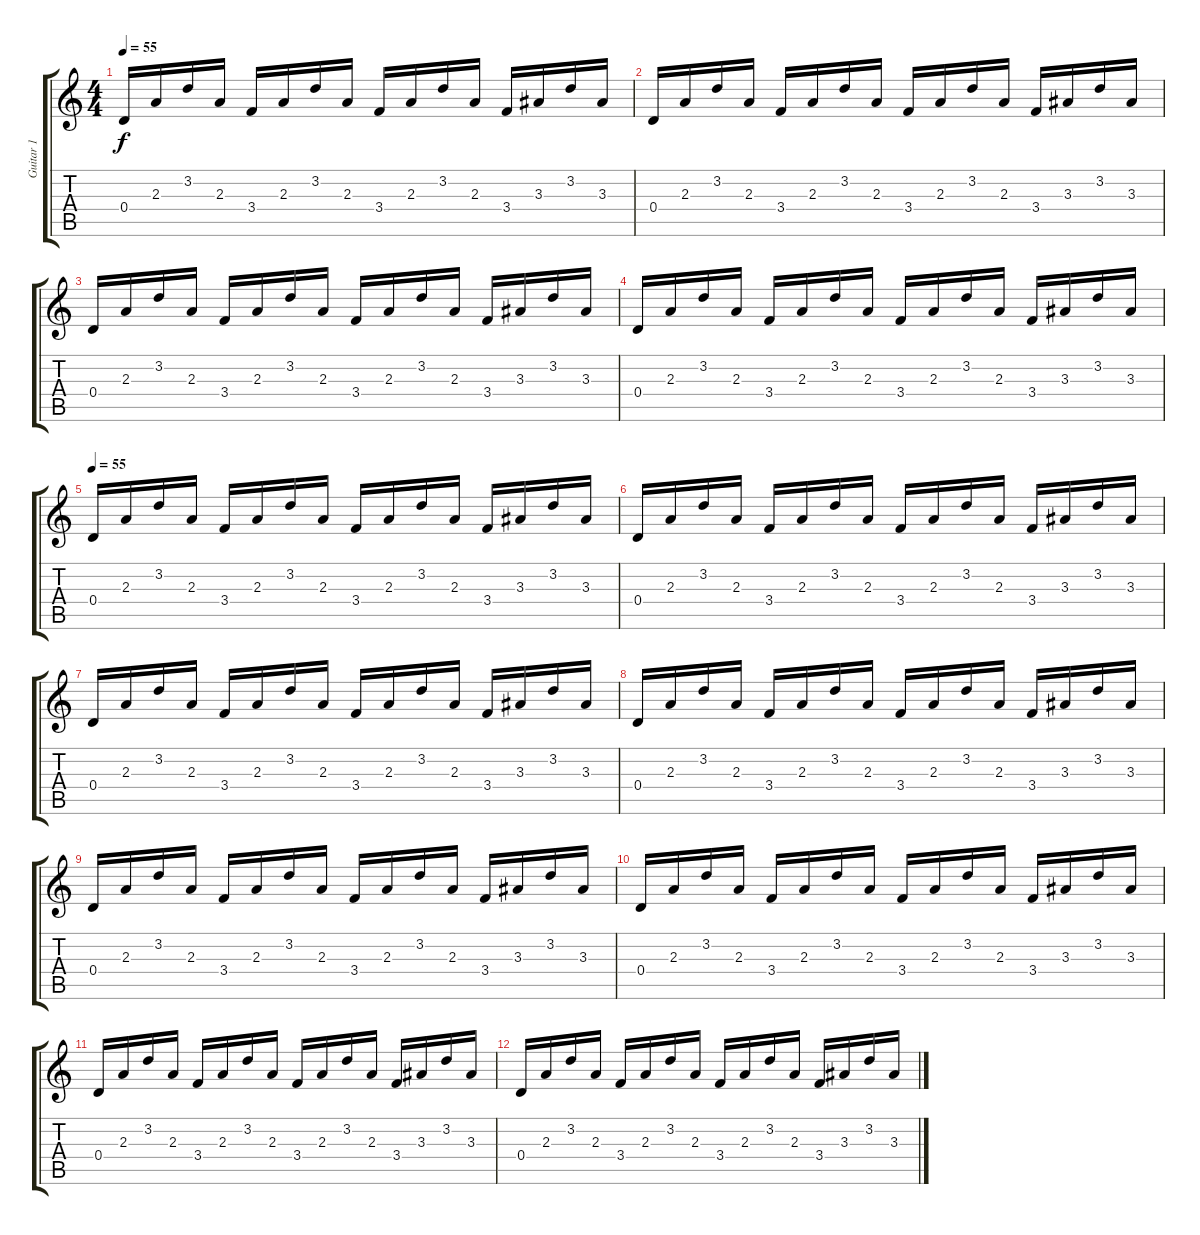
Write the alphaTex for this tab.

\track ("Guitar 1" "Guitar 1") {instrument acousticguitarsteel}
\staff {score tabs}
\tuning (E4 B3 G3 D3 A2 E2) {hide}
\ts (4 4)
\tempo 55
\clef g2
\ks c
0.4.16{dy f} 2.3.16 3.2.16 2.3.16 3.4.16 2.3.16 3.2.16 2.3.16 3.4.16 2.3.16 3.2.16 2.3.16 3.4.16 3.3.16 3.2.16 3.3.16 |
0.4.16 2.3.16 3.2.16 2.3.16 3.4.16 2.3.16 3.2.16 2.3.16 3.4.16 2.3.16 3.2.16 2.3.16 3.4.16 3.3.16 3.2.16 3.3.16 |
0.4.16 2.3.16 3.2.16 2.3.16 3.4.16 2.3.16 3.2.16 2.3.16 3.4.16 2.3.16 3.2.16 2.3.16 3.4.16 3.3.16 3.2.16 3.3.16 |
0.4.16 2.3.16 3.2.16 2.3.16 3.4.16 2.3.16 3.2.16 2.3.16 3.4.16 2.3.16 3.2.16 2.3.16 3.4.16 3.3.16 3.2.16 3.3.16 |
\tempo 55
0.4.16 2.3.16 3.2.16 2.3.16 3.4.16 2.3.16 3.2.16 2.3.16 3.4.16 2.3.16 3.2.16 2.3.16 3.4.16 3.3.16 3.2.16 3.3.16 |
0.4.16 2.3.16 3.2.16 2.3.16 3.4.16 2.3.16 3.2.16 2.3.16 3.4.16 2.3.16 3.2.16 2.3.16 3.4.16 3.3.16 3.2.16 3.3.16 |
0.4.16 2.3.16 3.2.16 2.3.16 3.4.16 2.3.16 3.2.16 2.3.16 3.4.16 2.3.16 3.2.16 2.3.16 3.4.16 3.3.16 3.2.16 3.3.16 |
0.4.16 2.3.16 3.2.16 2.3.16 3.4.16 2.3.16 3.2.16 2.3.16 3.4.16 2.3.16 3.2.16 2.3.16 3.4.16 3.3.16 3.2.16 3.3.16 |
0.4.16 2.3.16 3.2.16 2.3.16 3.4.16 2.3.16 3.2.16 2.3.16 3.4.16 2.3.16 3.2.16 2.3.16 3.4.16 3.3.16 3.2.16 3.3.16 |
0.4.16 2.3.16 3.2.16 2.3.16 3.4.16 2.3.16 3.2.16 2.3.16 3.4.16 2.3.16 3.2.16 2.3.16 3.4.16 3.3.16 3.2.16 3.3.16 |
0.4.16 2.3.16 3.2.16 2.3.16 3.4.16 2.3.16 3.2.16 2.3.16 3.4.16 2.3.16 3.2.16 2.3.16 3.4.16 3.3.16 3.2.16 3.3.16 |
0.4.16{volume 0} 2.3.16 3.2.16 2.3.16 3.4.16 2.3.16 3.2.16 2.3.16 3.4.16 2.3.16 3.2.16 2.3.16 3.4.16 3.3.16 3.2.16 3.3.16
